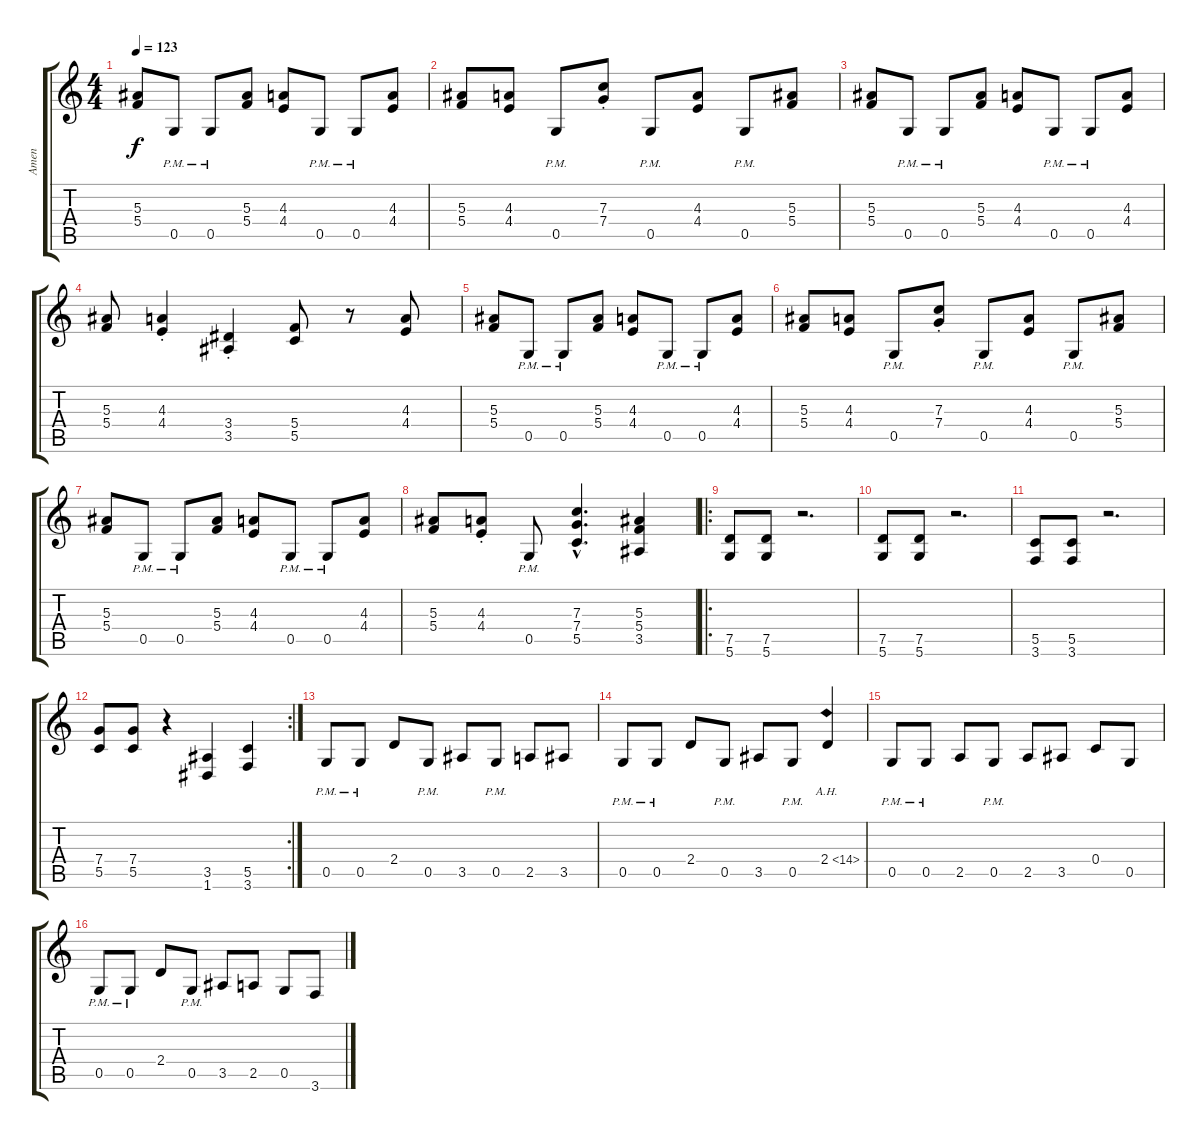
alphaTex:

\track ("Amen" "Amen") {instrument distortionguitar}
\staff {score tabs}
\tuning (D4 A3 F3 C3 G2 D2) {hide}
\ts (4 4)
\tempo 123
\clef g2
\ks c
(5.3 5.4).8{dy f} 0.5{pm}.8 0.5{pm}.8 (5.3 5.4).8 (4.3 4.4).8 0.5{pm}.8 0.5{pm}.8 (4.3 4.4).8 |
(5.3 5.4).8 (4.3 4.4).8 0.5{pm}.8 (7.3 7.4{st}).8 0.5{pm}.8 (4.3 4.4).8 0.5{pm}.8 (5.3 5.4).8 |
(5.3 5.4).8 0.5{pm}.8 0.5{pm}.8 (5.3 5.4).8 (4.3 4.4).8 0.5{pm}.8 0.5{pm}.8 (4.3 4.4).8 |
(5.3 5.4).8 (4.3{st} 4.4{st}).4 (3.4{st} 3.5{st}).4 (5.4 5.5).8 r.8 (4.3 4.4).8 |
(5.3 5.4).8 0.5{pm}.8 0.5{pm}.8 (5.3 5.4).8 (4.3 4.4).8 0.5{pm}.8 0.5{pm}.8 (4.3 4.4).8 |
(5.3 5.4).8 (4.3 4.4).8 0.5{pm}.8 (7.3 7.4{st}).8 0.5{pm}.8 (4.3 4.4).8 0.5{pm}.8 (5.3 5.4).8 |
(5.3 5.4).8 0.5{pm}.8 0.5{pm}.8 (5.3 5.4).8 (4.3 4.4).8 0.5{pm}.8 0.5{pm}.8 (4.3 4.4).8 |
(5.3 5.4).8 (4.3{st} 4.4{st}).8 0.5{pm}.8 (7.3{hac} 7.4{hac} 5.5{hac}).4{d} (5.3 5.4 3.5).4 |
\ro
(7.5 5.6).8 (7.5 5.6).8 r.2{d} |
(7.5 5.6).8 (7.5 5.6).8 r.2{d} |
(5.5 3.6).8 (5.5 3.6).8 r.2{d} |
\rc 2
(7.4 5.5).8 (7.4 5.5).8 r.4 (3.5 1.6).4 (5.5 3.6).4 |
0.5{pm}.8 0.5{pm}.8 2.4.8 0.5{pm}.8 3.5.8 0.5{pm}.8 2.5.8 3.5.8 |
0.5{pm}.8 0.5{pm}.8 2.4.8 0.5{pm}.8 3.5.8 0.5{pm}.8 2.4{ah 12}.4 |
0.5{pm}.8 0.5{pm}.8 2.5.8 0.5{pm}.8 2.5.8 3.5.8 0.4.8 0.5.8 |
0.5{pm}.8 0.5{pm}.8 2.4.8 0.5{pm}.8 3.5.8 2.5.8 0.5.8 3.6.8
